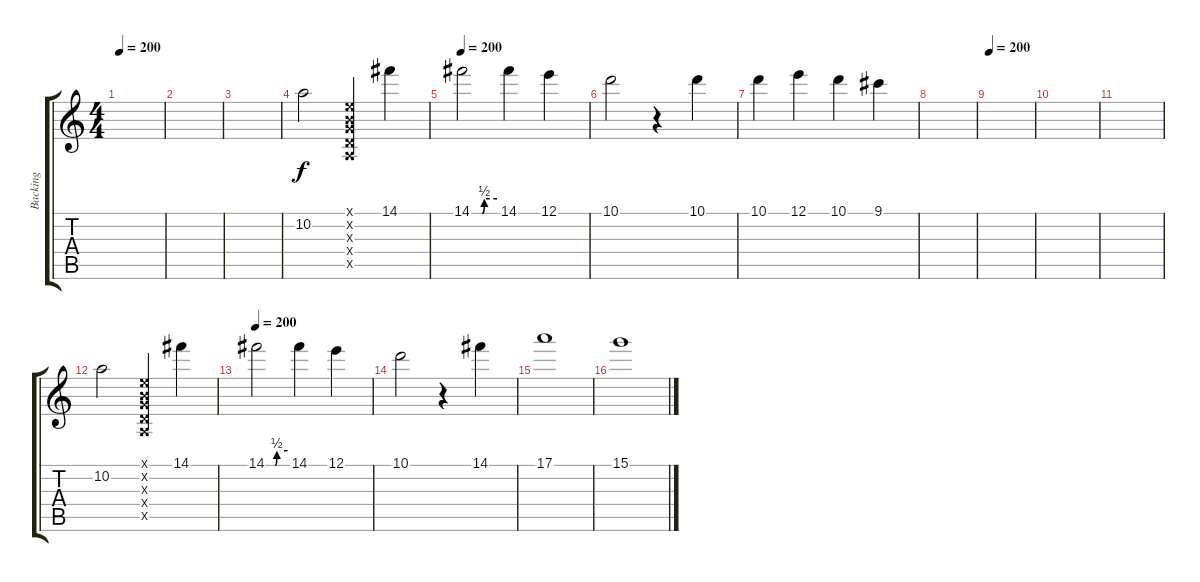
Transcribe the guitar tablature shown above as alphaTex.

\track ("Backing" "Backing") {instrument distortionguitar}
\staff {score tabs}
\tuning (E4 B3 G3 D3 A2 E2) {hide}
\ts (4 4)
\tempo 200
\clef g2
\ks c
|
|
|
10.2.2 (0.1{x} 0.2{x} 0.3{x} 0.4{x} 0.5{x}).4 14.1.4 |
\tempo 200
14.1{be (custom 0 0 25 0 30 2 60 2)}.2 14.1.4 12.1.4 |
10.1.2 r.4 10.1.4 |
10.1.4 12.1.4 10.1.4 9.1.4 |
|
\tempo 200
|
|
|
10.2.2 (0.1{x} 0.2{x} 0.3{x} 0.4{x} 0.5{x}).4 14.1.4 |
\tempo 200
14.1{be (custom 0 0 25 0 30 2 60 2)}.2 14.1.4 12.1.4 |
10.1.2 r.4 14.1.4 |
17.1.1 |
15.1.1
